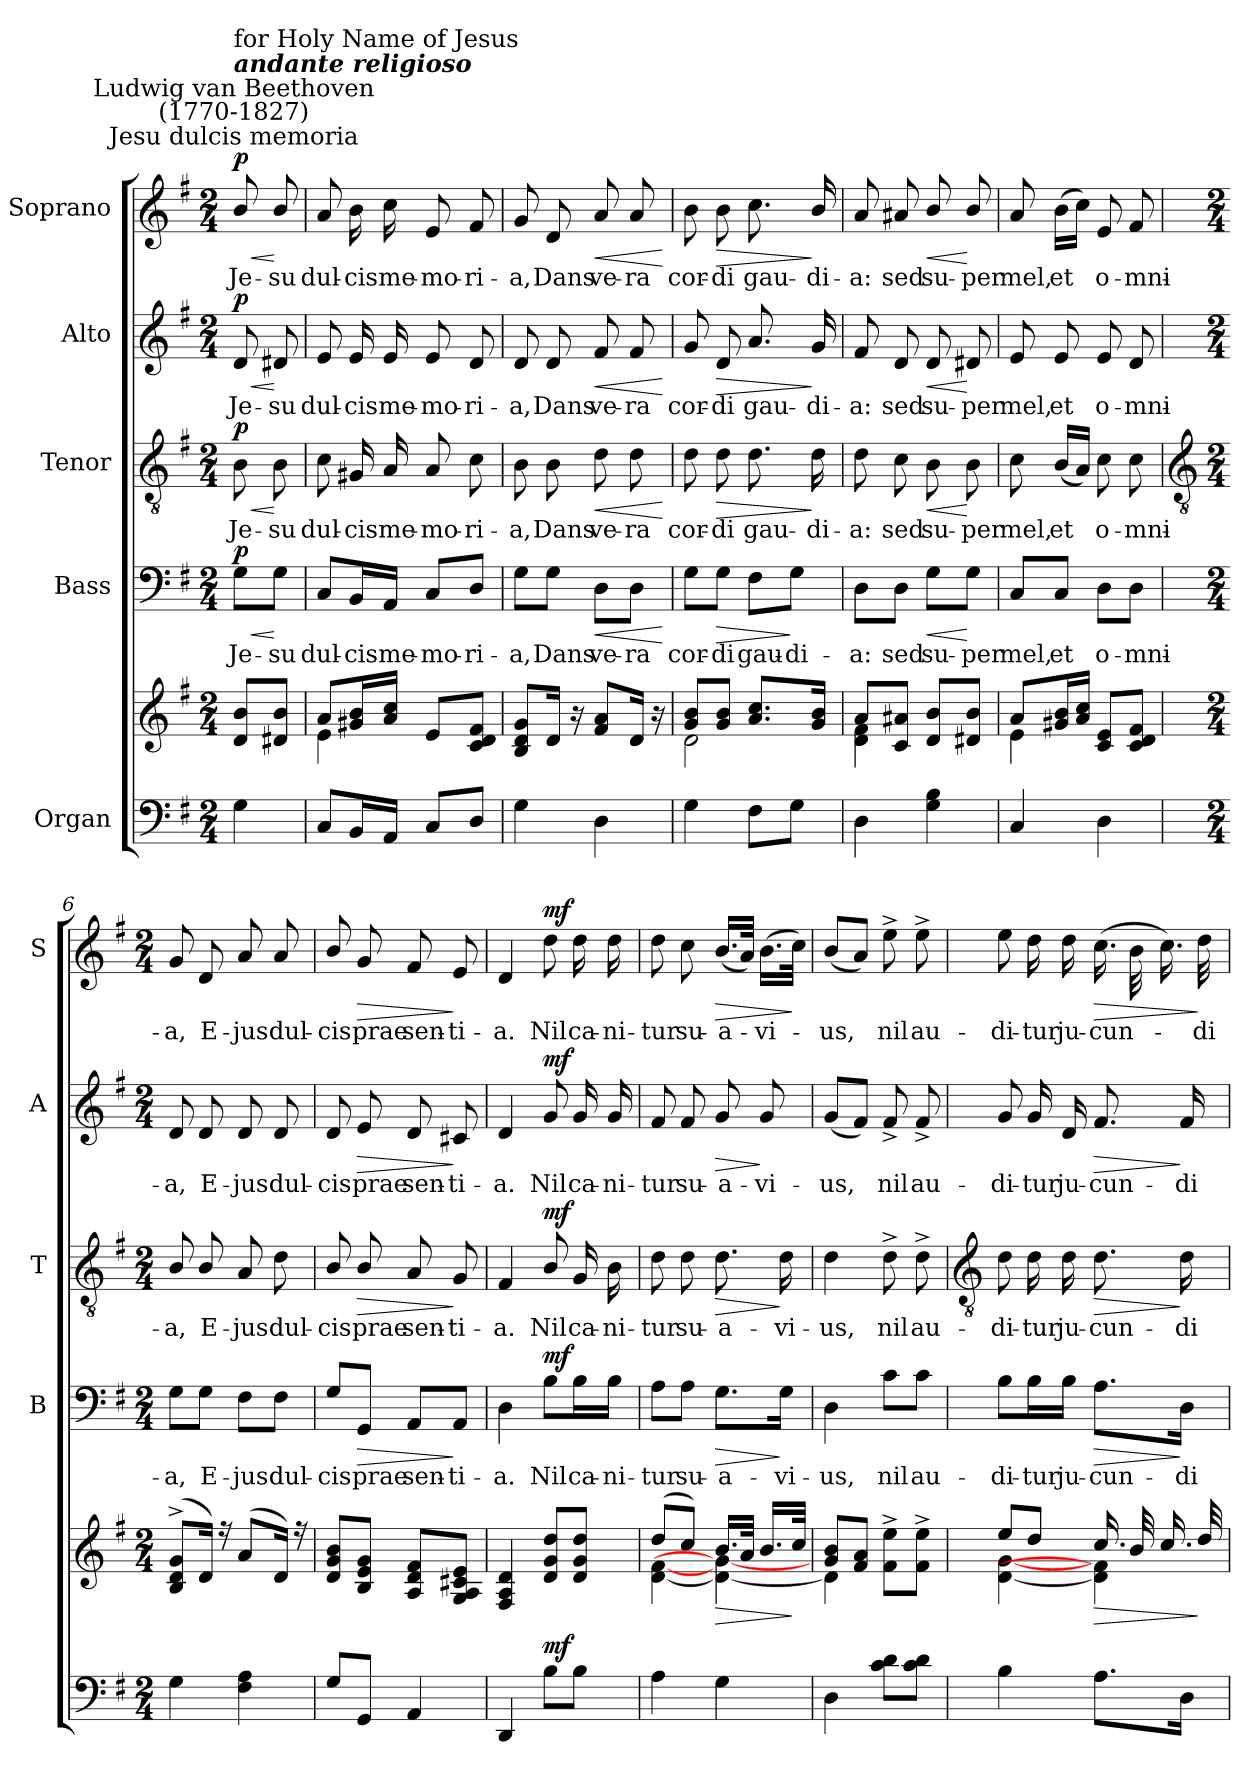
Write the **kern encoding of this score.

**kern	**kern	**dynam	**kern	**text	**dynam	**kern	**text	**dynam	**kern	**text	**dynam	**kern	**text	**dynam
*part5	*part5	*part5	*part4	*part4	*part4	*part3	*part3	*part3	*part2	*part2	*part2	*part1	*part1	*part1
*staff6	*staff5	*staff5/6	*staff4	*staff4	*staff4	*staff3	*staff3	*staff3	*staff2	*staff2	*staff2	*staff1	*staff1	*staff1
*I"Organ	*	*	*I"Bass	*	*	*I"Tenor	*	*	*I"Alto	*	*	*I"Soprano	*	*
*	*	*	*I'B	*	*	*I'T	*	*	*I'A	*	*	*I'S	*	*
*clefF4	*clefG2	*	*clefF4	*	*	*clefGv2	*	*	*clefG2	*	*	*clefG2	*	*
*k[f#]	*k[f#]	*	*k[f#]	*	*	*k[f#]	*	*	*k[f#]	*	*	*k[f#]	*	*
*G:	*G:	*	*G:	*	*	*G:	*	*	*G:	*	*	*G:	*	*
*M2/4	*M2/4	*	*M2/4	*	*	*M2/4	*	*	*M2/4	*	*	*M2/4	*	*
=	=	=	=	=	=	=	=	=	=	=	=	=	=	=
*	*^	*	*	*	*	*	*	*	*	*	*	*	*	*
!	!	!	!	!	!	!	!	!	!	!	!	!	!LO:TX:a:cj:t=Jesu dulcis memoria	!	!
!	!	!	!	!	!	!	!	!	!	!	!	!	!LO:TX:a:cj:t=Ludwig van Beethoven\n(1770-1827)	!	!
!	!	!	!	!	!	!	!	!	!	!	!	!	!LO:TX:a:Bi:t=andante religioso	!	!
!	!	!	!	!	!	!	!	!	!	!	!	!	!LO:TX:a:t=for Holy Name of Jesus	!	!
!	!	!	!	!	!LO:LY:b	!LO:HP:b	!	!LO:LY:b	!LO:HP:b	!	!LO:LY:b	!LO:HP:b	!	!LO:LY:b	!LO:HP:b
!	!	!	!	!	!	!LO:DY:n=1:b	!	!	!LO:DY:n=1:b	!	!	!LO:DY:n=1:b	!	!	!LO:DY:n=1:b
4G	8d 8bL	4ryy	.	8G\L	Je-	< p	8B	Je-	< p	8d	Je-	< p	8b/	Je-	< p
!	!	!	!	!	!LO:LY:b	!	!	!LO:LY:b	!	!	!LO:LY:b	!	!	!LO:LY:b	!
.	8d#X 8bJ	.	.	8G\J	-su	[	8B	-su	[	8d#X	-su	[	8b/	-su	[
=1	=1	=1	=1	=1	=1	=1	=1	=1	=1	=1	=1	=1	=1	=1	=1
!	!	!	!	!	!LO:LY:b	!	!	!LO:LY:b	!	!	!LO:LY:b	!	!	!LO:LY:b	!
8CL	8aL	4e\	.	8C/L	dul-	.	8c	dul-	.	8e	dul-	.	8a	dul-	.
!	!	!	!	!	!LO:LY:b	!	!	!LO:LY:b	!	!	!LO:LY:b	!	!	!LO:LY:b	!
16BBL	16g#X 16bL	.	.	16BB/L	-cis	.	16G#X	-cis	.	16e	-cis	.	16b	-cis	.
!	!	!	!	!	!LO:LY:b	!	!	!LO:LY:b	!	!	!LO:LY:b	!	!	!LO:LY:b	!
16AAJJ	16a 16ccJJ	.	.	16AA/JJ	me-	.	16A	me-	.	16e	me-	.	16cc	me-	.
!	!	!	!	!	!LO:LY:b	!	!	!LO:LY:b	!	!	!LO:LY:b	!	!	!LO:LY:b	!
8CL	8eL	4ryy	.	8C/L	-mo-	.	8A	-mo-	.	8e	-mo-	.	8e	-mo-	.
!	!	!	!	!	!LO:LY:b	!	!	!LO:LY:b	!	!	!LO:LY:b	!	!	!LO:LY:b	!
8DJ	8c 8d 8f#J	.	.	8D/J	-ri-	.	8c	-ri-	.	8d	-ri-	.	8f#	-ri-	.
=2	=2	=2	=2	=2	=2	=2	=2	=2	=2	=2	=2	=2	=2	=2	=2
!	!	!	!	!	!LO:LY:b	!	!	!LO:LY:b	!	!	!LO:LY:b	!	!	!LO:LY:b	!
4G	8B 8d 8gL	2ryy	.	8G\L	-a,	.	8B	-a,	.	8d	-a,	.	8g	-a,	.
!	!	!	!	!	!LO:LY:b	!	!	!LO:LY:b	!	!	!LO:LY:b	!	!	!LO:LY:b	!
.	16dJ	.	.	8G\J	Dans	.	8B	Dans	.	8d	Dans	.	8d	Dans	.
.	16r	.	.	.	.	.	.	.	.	.	.	.	.	.	.
!	!	!	!	!	!LO:LY:b	!LO:HP:b	!	!LO:LY:b	!LO:HP:b	!	!LO:LY:b	!LO:HP:b	!	!LO:LY:b	!LO:HP:b
4D	8f# 8aL	.	.	8D\L	ve-	<	8d	ve-	<	8f#	ve-	<	8a	ve-	<
!	!	!	!	!	!LO:LY:b	!	!	!LO:LY:b	!	!	!LO:LY:b	!	!	!LO:LY:b	!
.	16dJ	.	.	8D\J	-ra	.	8d	-ra	.	8f#	-ra	.	8a	-ra	.
.	16r	.	.	.	.	.	.	.	.	.	.	.	.	.	.
*	*v	*v	*	*	*	*	*	*	*	*	*	*	*	*	*
.	.	.	.	.	[	.	.	[	.	.	[	.	.	[
=3	=3	=3	=3	=3	=3	=3	=3	=3	=3	=3	=3	=3	=3	=3
*	*^	*	*	*	*	*	*	*	*	*	*	*	*	*
!	!	!	!	!	!LO:LY:b	!	!	!LO:LY:b	!	!	!LO:LY:b	!	!	!LO:LY:b	!
4G	8g 8bL	2d\	.	8G\L	cor-	.	8d	cor-	.	8g	cor-	.	8b	cor-	.
!	!	!	!	!	!LO:LY:b	!LO:HP:b	!	!LO:LY:b	!LO:HP:b	!	!LO:LY:b	!LO:HP:b	!	!LO:LY:b	!LO:HP:b
.	8g 8bJ	.	.	8G\J	-di	>	8d	-di	>	8d	-di	>	8b	-di	>
!	!	!	!	!	!LO:LY:b	!	!	!LO:LY:b	!	!	!LO:LY:b	!	!	!LO:LY:b	!
8F#L	8.a 8.ccL	.	.	8F#\L	gau-	.	8.d	gau-	.	8.a	gau-	.	8.cc	gau-	.
!	!	!	!	!	!LO:LY:b	!	!	!	!	!	!	!	!	!	!
8GJ	.	.	.	8G\J	-di-	]	.	.	.	.	.	.	.	.	.
!	!	!	!	!	!	!	!	!LO:LY:b	!	!	!LO:LY:b	!	!	!LO:LY:b	!
.	16g 16bJ	.	.	.	.	.	16d	-di-	]	16g	-di-	]	16b/	-di-	]
=4	=4	=4	=4	=4	=4	=4	=4	=4	=4	=4	=4	=4	=4	=4	=4
!	!	!	!	!	!LO:LY:b	!	!	!LO:LY:b	!	!	!LO:LY:b	!	!	!LO:LY:b	!
4D	8aL	4d\ 4f#\	.	8D\L	-a:	.	8d	-a:	.	8f#	-a:	.	8a	-a:	.
!	!	!	!	!	!LO:LY:b	!	!	!LO:LY:b	!	!	!LO:LY:b	!	!	!LO:LY:b	!
.	8c 8a#XJ	.	.	8D\J	sed	.	8c	sed	.	8d	sed	.	8a#X	sed	.
!	!	!	!	!	!LO:LY:b	!LO:HP:b	!	!LO:LY:b	!LO:HP:b	!	!LO:LY:b	!LO:HP:b	!	!LO:LY:b	!LO:HP:b
4G 4B	8d/ 8b/L	4ryy	.	8G\L	su-	<	8B	su-	<	8d	su-	<	8b/	su-	<
!	!	!	!	!	!LO:LY:b	!	!	!LO:LY:b	!	!	!LO:LY:b	!	!	!LO:LY:b	!
.	8d#X/ 8b/J	.	.	8G\J	-per	[	8B	-per	[	8d#X	-per	[	8b/	-per	[
=5	=5	=5	=5	=5	=5	=5	=5	=5	=5	=5	=5	=5	=5	=5	=5
!	!	!	!	!	!LO:LY:b	!	!	!LO:LY:b	!	!	!LO:LY:b	!	!	!LO:LY:b	!
4C	8aL	4e\	.	8C/L	mel,	.	8c	mel,	.	8e	mel,	.	8a	mel,	.
!	!	!	!	!	!LO:LY:b	!	!	!LO:LY:b	!	!	!LO:LY:b	!	!	!LO:LY:b	!
.	16g#X 16bL	.	.	8C/J	et	.	(<16B/LL	et	.	8e	et	.	(>16bLL	et	.
.	16a 16ccJJ	.	.	.	.	.	16AJJ)	.	.	.	.	.	16ccJJ)	.	.
!	!	!	!	!	!LO:LY:b	!	!	!LO:LY:b	!	!	!LO:LY:b	!	!	!LO:LY:b	!
4D	8c 8eL	4ryy	.	8D\L	o-	.	8c	o-	.	8e	o-	.	8e	o-	.
!	!	!	!	!	!LO:LY:b	!	!	!LO:LY:b	!	!	!LO:LY:b	!	!	!LO:LY:b	!
.	8c 8d 8f#J	.	.	8D\J	-mni-	.	8c	-mni-	.	8d	-mni-	.	8f#	-mni-	.
!!LO:LB:g=z
=6	=6	=6	=6	=6	=6	=6	=6	=6	=6	=6	=6	=6	=6	=6	=6
*	*	*	*	*	*	*	*clefGv2	*	*	*	*	*	*	*	*
*M2/4	*M2/4	*	*	*M2/4	*	*	*M2/4	*	*	*M2/4	*	*	*M2/4	*	*
!	!	!LO:N:vis=1	!	!	!LO:LY:b	!	!	!LO:LY:b	!	!	!LO:LY:b	!	!	!LO:LY:b	!
4G	(<8B^ 8d^ 8g^L	2ryy	.	8G\L	-a,	.	8B/	-a,	.	8d	-a,	.	8g	-a,	.
!	!	!	!	!	!LO:LY:b	!	!	!LO:LY:b	!	!	!LO:LY:b	!	!	!LO:LY:b	!
.	16dJ)	.	.	8G\J	E-	.	8B/	E-	.	8d	E-	.	8d	E-	.
.	16r	.	.	.	.	.	.	.	.	.	.	.	.	.	.
!	!	!	!	!	!LO:LY:b	!	!	!LO:LY:b	!	!	!LO:LY:b	!	!	!LO:LY:b	!
4F# 4A	(<8aL	.	.	8F#\L	-jus	.	8A	-jus	.	8d	-jus	.	8a	-jus	.
!	!	!	!	!	!LO:LY:b	!	!	!LO:LY:b	!	!	!LO:LY:b	!	!	!LO:LY:b	!
.	16dJ)	.	.	8F#\J	dul-	.	8d	dul-	.	8d	dul-	.	8a	dul-	.
.	16r	.	.	.	.	.	.	.	.	.	.	.	.	.	.
=7	=7	=7	=7	=7	=7	=7	=7	=7	=7	=7	=7	=7	=7	=7	=7
!	!	!LO:N:vis=1	!	!	!LO:LY:b	!	!	!LO:LY:b	!	!	!LO:LY:b	!	!	!LO:LY:b	!
8GL	8d/ 8g/ 8b/L	2ryy	.	8G/L	-cis	.	8B/	-cis	.	8d	-cis	.	8b/	-cis	.
!	!	!	!	!	!LO:LY:b	!LO:HP:b	!	!LO:LY:b	!LO:HP:b	!	!LO:LY:b	!LO:HP:b	!	!LO:LY:b	!LO:HP:b
8GGJ	8B 8e 8gJ	.	.	8GG/J	prae	>	8B/	prae	>	8e	prae	>	8g	prae	>
!	!	!	!	!	!LO:LY:b	!	!	!LO:LY:b	!	!	!LO:LY:b	!	!	!LO:LY:b	!
4AA	8A 8d 8f#L	.	.	8AA/L	sen-	.	8A	sen-	.	8d	sen-	.	8f#	sen-	.
!	!	!	!	!	!LO:LY:b	!	!	!LO:LY:b	!	!	!LO:LY:b	!	!	!LO:LY:b	!
.	8G 8A 8c#X 8eJ	.	.	8AA/J	-ti-	]	8G	-ti-	]	8c#X	-ti-	]	8e	-ti-	]
=8	=8	=8	=8	=8	=8	=8	=8	=8	=8	=8	=8	=8	=8	=8	=8
!	!	!LO:N:vis=1	!	!	!LO:LY:b	!	!	!LO:LY:b	!	!	!LO:LY:b	!	!	!LO:LY:b	!
4DD	4F# 4A 4d	2ryy	.	4D	-a.	.	4F#	-a.	.	4d	-a.	.	4d	-a.	.
!	!	!	!LO:DY:b	!	!LO:LY:b	!LO:DY:b	!	!LO:LY:b	!LO:DY:b	!	!LO:LY:b	!LO:DY:b	!	!LO:LY:b	!LO:DY:b
8BL	8d 8g 8ddL	.	mf	8B\L	Nil	mf	8B/	Nil	mf	8g	Nil	mf	8dd	Nil	mf
!	!	!	!	!	!LO:LY:b	!	!	!LO:LY:b	!	!	!LO:LY:b	!	!	!LO:LY:b	!
8BJ	8d 8g 8ddJ	.	.	16B\L	ca-	.	16G	ca-	.	16g	ca-	.	16dd	ca-	.
!	!	!	!	!	!LO:LY:b	!	!	!LO:LY:b	!	!	!LO:LY:b	!	!	!LO:LY:b	!
.	.	.	.	16B\JJ	-ni-	.	16B	-ni-	.	16g	-ni-	.	16dd	-ni-	.
=9	=9	=9	=9	=9	=9	=9	=9	=9	=9	=9	=9	=9	=9	=9	=9
!	!	!	!	!	!LO:LY:b	!	!	!LO:LY:b	!	!	!LO:LY:b	!	!	!LO:LY:b	!
4A	(<8dd/L	[4d\ [4f#\	.	8A\L	-tur	.	8d	-tur	.	8f#	-tur	.	8dd	-tur	.
!	!	!	!	!	!LO:LY:b	!	!	!LO:LY:b	!	!	!LO:LY:b	!	!	!LO:LY:b	!
.	8cc/J)	.	.	8A\J	su-	.	8d	su-	.	8f#	su-	.	8cc	su-	.
!	!	!	!LO:HP:b	!	!LO:LY:b	!LO:HP:b	!	!LO:LY:b	!LO:HP:b	!	!LO:LY:b	!LO:HP:b	!	!LO:LY:b	!LO:HP:b
4G	16.bLL	4d\_ 4g\_	>	8.G\L	-a-	>	8.d	-a-	>	8g	-a-	>	(<16.bLL	-a-	>
.	32aJJ	.	.	.	.	.	.	.	.	.	.	.	32aJJ)	.	.
!	!	!	!	!	!	!	!	!	!	!	!LO:LY:b	!	!	!LO:LY:b	!
.	16.b/LL	.	.	.	.	.	.	.	.	8g	-vi-	]	(>16.bLL	vi-	.
!	!	!	!	!	!LO:LY:b	!	!	!LO:LY:b	!	!	!	!	!	!	!
.	.	.	.	16G\Jk	-vi-	]	16d	-vi-	]	.	.	.	.	.	.
.	32cc/JJ	.	]	.	.	.	.	.	.	.	.	.	32ccJJ)	.	]
=10	=10	=10	=10	=10	=10	=10	=10	=10	=10	=10	=10	=10	=10	=10	=10
!	!	!	!	!	!LO:LY:b	!	!	!LO:LY:b	!	!	!LO:LY:b	!	!	!LO:LY:b	!
4D	8g 8bL	4d\]	.	4D	-us,	.	4d	-us,	.	(<8gL	-us,	.	(<8bL	us,	.
.	8f# 8aJ	.	.	.	.	.	.	.	.	8f#J)	.	.	8aJ)	.	.
!	!	!	!	!	!LO:LY:b	!	!	!LO:LY:b	!	!	!LO:LY:b	!	!	!LO:LY:b	!
8c 8dL	8f#^ 8ee^L	4ryy	.	8c\L	nil	.	8d^	nil	.	8f#^	nil	.	8ee^	nil	.
!	!	!	!	!	!LO:LY:b	!	!	!LO:LY:b	!	!	!LO:LY:b	!	!	!LO:LY:b	!
8c 8dJ	8f#^ 8ee^J	.	.	8c\J	au-	.	8d^	au-	.	8f#^	au-	.	8ee^	au-	.
!!LO:LB:g=z
=11	=11	=11	=11	=11	=11	=11	=11	=11	=11	=11	=11	=11	=11	=11	=11
*	*	*	*	*	*	*	*clefGv2	*	*	*	*	*	*	*	*
!	!	!	!	!	!LO:LY:b	!	!	!LO:LY:b	!	!	!LO:LY:b	!	!	!LO:LY:b	!
4B	8ee/L	[4d\ [4g\	.	8B\L	-di-	.	8d	-di-	.	8g	-di-	.	8ee	-di-	.
!	!	!	!	!	!LO:LY:b	!	!	!LO:LY:b	!	!	!LO:LY:b	!	!	!LO:LY:b	!
.	8dd/J	.	.	16B\L	-tur	.	16d	-tur	.	16g	-tur	.	16dd	-tur	.
!	!	!	!	!	!LO:LY:b	!	!	!LO:LY:b	!	!	!LO:LY:b	!	!	!LO:LY:b	!
.	.	.	.	16B\JJ	ju-	.	16d	ju-	.	16d	ju-	.	16dd	ju-	.
!	!	!	!LO:HP:b	!	!LO:LY:b	!LO:HP:b	!	!LO:LY:b	!LO:HP:b	!	!LO:LY:b	!LO:HP:b	!	!LO:LY:b	!LO:HP:b
8.AL	16.cc/LL	4d\] 4f#\]	>	8.A\L	-cun-	>	8.d	-cun-	>	8.f#	-cun-	>	(>16.ccLL	-cun-	>
.	32b/L	.	.	.	.	.	.	.	.	.	.	.	32bL	.	.
.	16.cc/	.	.	.	.	.	.	.	.	.	.	.	16.ccJJ)	.	.
!	!	!	!	!	!LO:LY:b	!	!	!LO:LY:b	!	!	!LO:LY:b	!	!	!	!
16DJ	.	.	.	16D\Jk	-di-	]	16d	-di-	]	16f#	-di-	]	.	.	.
!	!	!	!	!	!	!	!	!	!	!	!	!	!	!LO:LY:b	!
.	32dd/JJ	.	]	.	.	.	.	.	.	.	.	.	32dd	di-	]
*	*v	*v	*	*	*	*	*	*	*	*	*	*	*	*	*
=	=	=	=	=	=	=	=	=	=	=	=	=	=	=
*-	*-	*-	*-	*-	*-	*-	*-	*-	*-	*-	*-	*-	*-	*-
